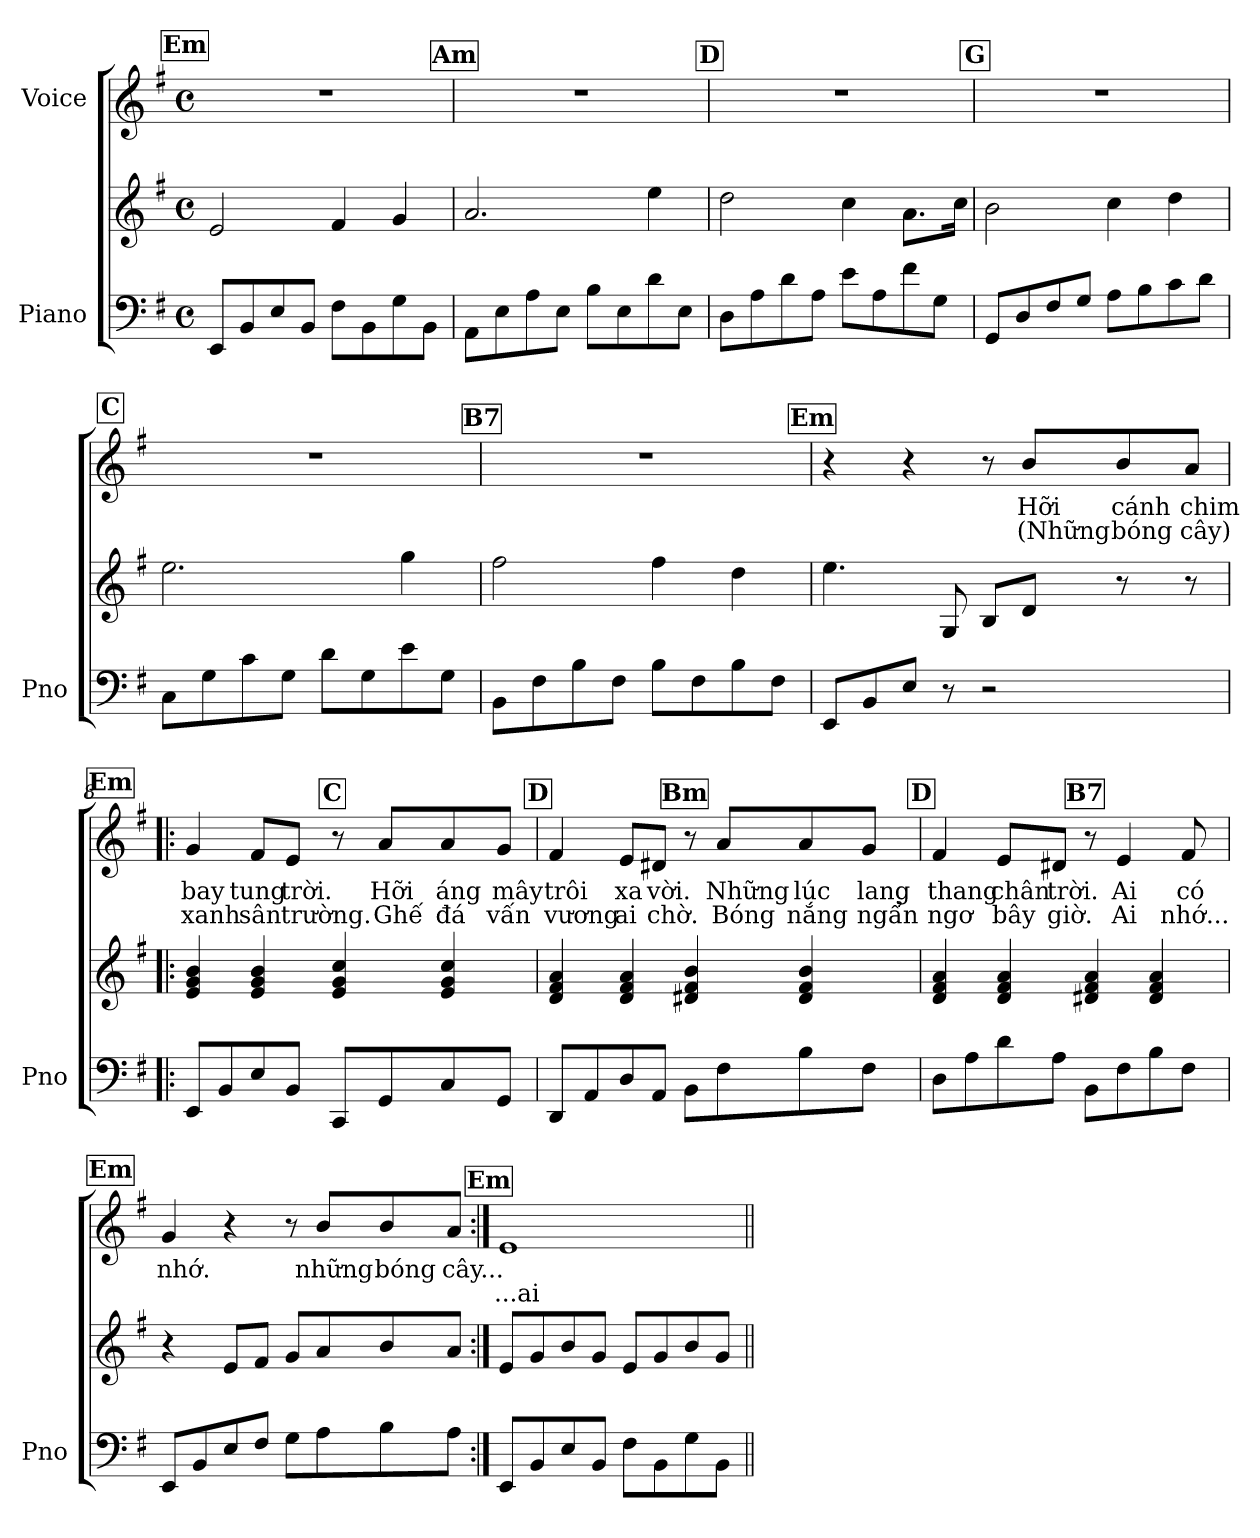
**kern	**kern	**kern	**text	**text
*part2	*part2	*part1	*part1	*part1
*staff3	*staff2	*staff1	*staff1	*staff1
*I"Piano	*	*I"Voice	*	*
*I'Pno	*	*	*	*
*clefF4	*clefG2	*clefG2	*	*
*k[f#]	*k[f#]	*k[f#]	*	*
*M4/4	*M4/4	*M4/4	*	*
*met(c)	*met(c)	*met(c)	*	*
*MM68	*MM68	*MM68	*	*
!!LO:REH:place=s1:a:B:fs=14:t=Em
=1	=1	=1	=1	=1
8EE/L	2e/	1r	.	.
8BB/	.	.	.	.
8E/	.	.	.	.
8BB/J	.	.	.	.
8F#\L	4f#/	.	.	.
8BB\	.	.	.	.
8G\	4g/	.	.	.
8BB\J	.	.	.	.
!!LO:REH:place=s1:a:B:fs=14:t=Am
=2	=2	=2	=2	=2
8AA\L	2.a/	1r	.	.
8E\	.	.	.	.
8A\	.	.	.	.
8E\J	.	.	.	.
8B\L	.	.	.	.
8E\	.	.	.	.
8d\	4ee\	.	.	.
8E\J	.	.	.	.
!!LO:REH:place=s1:a:B:fs=14:t=D
=3	=3	=3	=3	=3
8D\L	2dd\	1r	.	.
8A\	.	.	.	.
8d\	.	.	.	.
8A\J	.	.	.	.
8e\L	4cc\	.	.	.
8A\	.	.	.	.
8f#\	8.a\L	.	.	.
8G\J	.	.	.	.
.	16cc\Jk	.	.	.
!!LO:REH:place=s1:a:B:fs=14:t=G
=4	=4	=4	=4	=4
8GG/L	2b\	1r	.	.
8D/	.	.	.	.
8F#/	.	.	.	.
8G/J	.	.	.	.
8A\L	4cc\	.	.	.
8B\	.	.	.	.
8c\	4dd\	.	.	.
8d\J	.	.	.	.
!!LO:REH:place=s1:a:B:fs=14:t=C
=5	=5	=5	=5	=5
8C\L	2.ee\	1r	.	.
8G\	.	.	.	.
8c\	.	.	.	.
8G\J	.	.	.	.
8d\L	.	.	.	.
8G\	.	.	.	.
8e\	4gg\	.	.	.
8G\J	.	.	.	.
!!LO:LB:g=z
!!LO:REH:place=s1:a:B:fs=14:t=B7
=6	=6	=6	=6	=6
8BB\L	2ff#\	1r	.	.
8F#\	.	.	.	.
8B\	.	.	.	.
8F#\J	.	.	.	.
8B\L	4ff#\	.	.	.
8F#\	.	.	.	.
8B\	4dd\	.	.	.
8F#\J	.	.	.	.
!!LO:REH:place=s1:a:B:fs=14:t=Em
=7	=7	=7	=7	=7
8EE/L	4.ee\	4r	.	.
8BB/	.	.	.	.
8E/J	.	4r	.	.
8r	8G/	.	.	.
2r	8B/L	8r	.	.
.	8d/J	8b/L	Hỡi	(Những
.	8r	8b/	cánh	bóng
.	8r	8a/J	chim	cây)
!!LO:REH:place=s1:a:B:fs=14:t=C:qo=2
!!LO:REH:place=s1:a:B:fs=14:t=Em
=8!|:	=8!|:	=8!|:	=8!|:	=8!|:
8EE/L	4e/ 4g/ 4b/	4g/	bay	xanh
8BB/	.	.	.	.
8E/	4e/ 4g/ 4b/	8f#/L	tung	sân
8BB/J	.	8e/J	trời.	trường.
8CC/L	4e/ 4g/ 4cc/	8r	.	.
8GG/	.	8a/L	Hỡi	Ghế
8C/	4e/ 4g/ 4cc/	8a/	áng	đá
8GG/J	.	8g/J	mây	vấn
!!LO:LB:g=z
!!LO:REH:place=s1:a:B:fs=14:t=Bm:qo=2
!!LO:REH:place=s1:a:B:fs=14:t=D
=9	=9	=9	=9	=9
8DD/L	4d/ 4f#/ 4a/	4f#/	trôi	vương
8AA/	.	.	.	.
8D/	4d/ 4f#/ 4a/	8e/L	xa	ai
8AA/J	.	8d#X/J	vời.	chờ.
8BB\L	4d#X/ 4f#/ 4b/	8r	.	.
8F#\	.	8a/L	Những	Bóng
8B\	4d#/ 4f#/ 4b/	8a/	lúc	nắng
8F#\J	.	8g/J	lang	ngẩn
!!LO:REH:place=s1:a:B:fs=14:t=B7:qo=2
!!LO:REH:place=s1:a:B:fs=14:t=D
=10	=10	=10	=10	=10
8D\L	4d/ 4f#/ 4a/	4f#/	thang	ngơ
8A\	.	.	.	.
8d\	4d/ 4f#/ 4a/	8e/L	chân	bây
8A\J	.	8d#X/J	trời.	giờ.
8BB\L	4d#X/ 4f#/ 4a/	8r	.	.
8F#\	.	4e/	Ai	Ai
8B\	4d#/ 4f#/ 4a/	.	.	.
8F#\J	.	8f#/	có	nhớ...
!!LO:REH:place=s1:a:B:fs=14:t=Em
=11	=11	=11	=11	=11
8EE/L	4r	4g/	nhớ.	.
8BB/	.	.	.	.
8E/	8e/L	4r	.	.
8F#/J	8f#/J	.	.	.
8G\L	8g/L	8r	.	.
8A\	8a/	8b/L	những	.
8B\	8b/	8b/	bóng	.
8A\J	8a/J	8a/J	cây...	.
!!LO:PB:g=z
!!LO:REH:place=s1:a:B:fs=14:t=Em
=12:|!	=12:|!	=12:|!	=12:|!	=12:|!
8EE/L	8e/L	1e	.	...ai
8BB/	8g/	.	.	.
8E/	8b/	.	.	.
8BB/J	8g/J	.	.	.
8F#\L	8e/L	.	.	.
8BB\	8g/	.	.	.
8G\	8b/	.	.	.
8BB\J	8g/J	.	.	.
=||	=||	=||	=||	=||
*-	*-	*-	*-	*-
